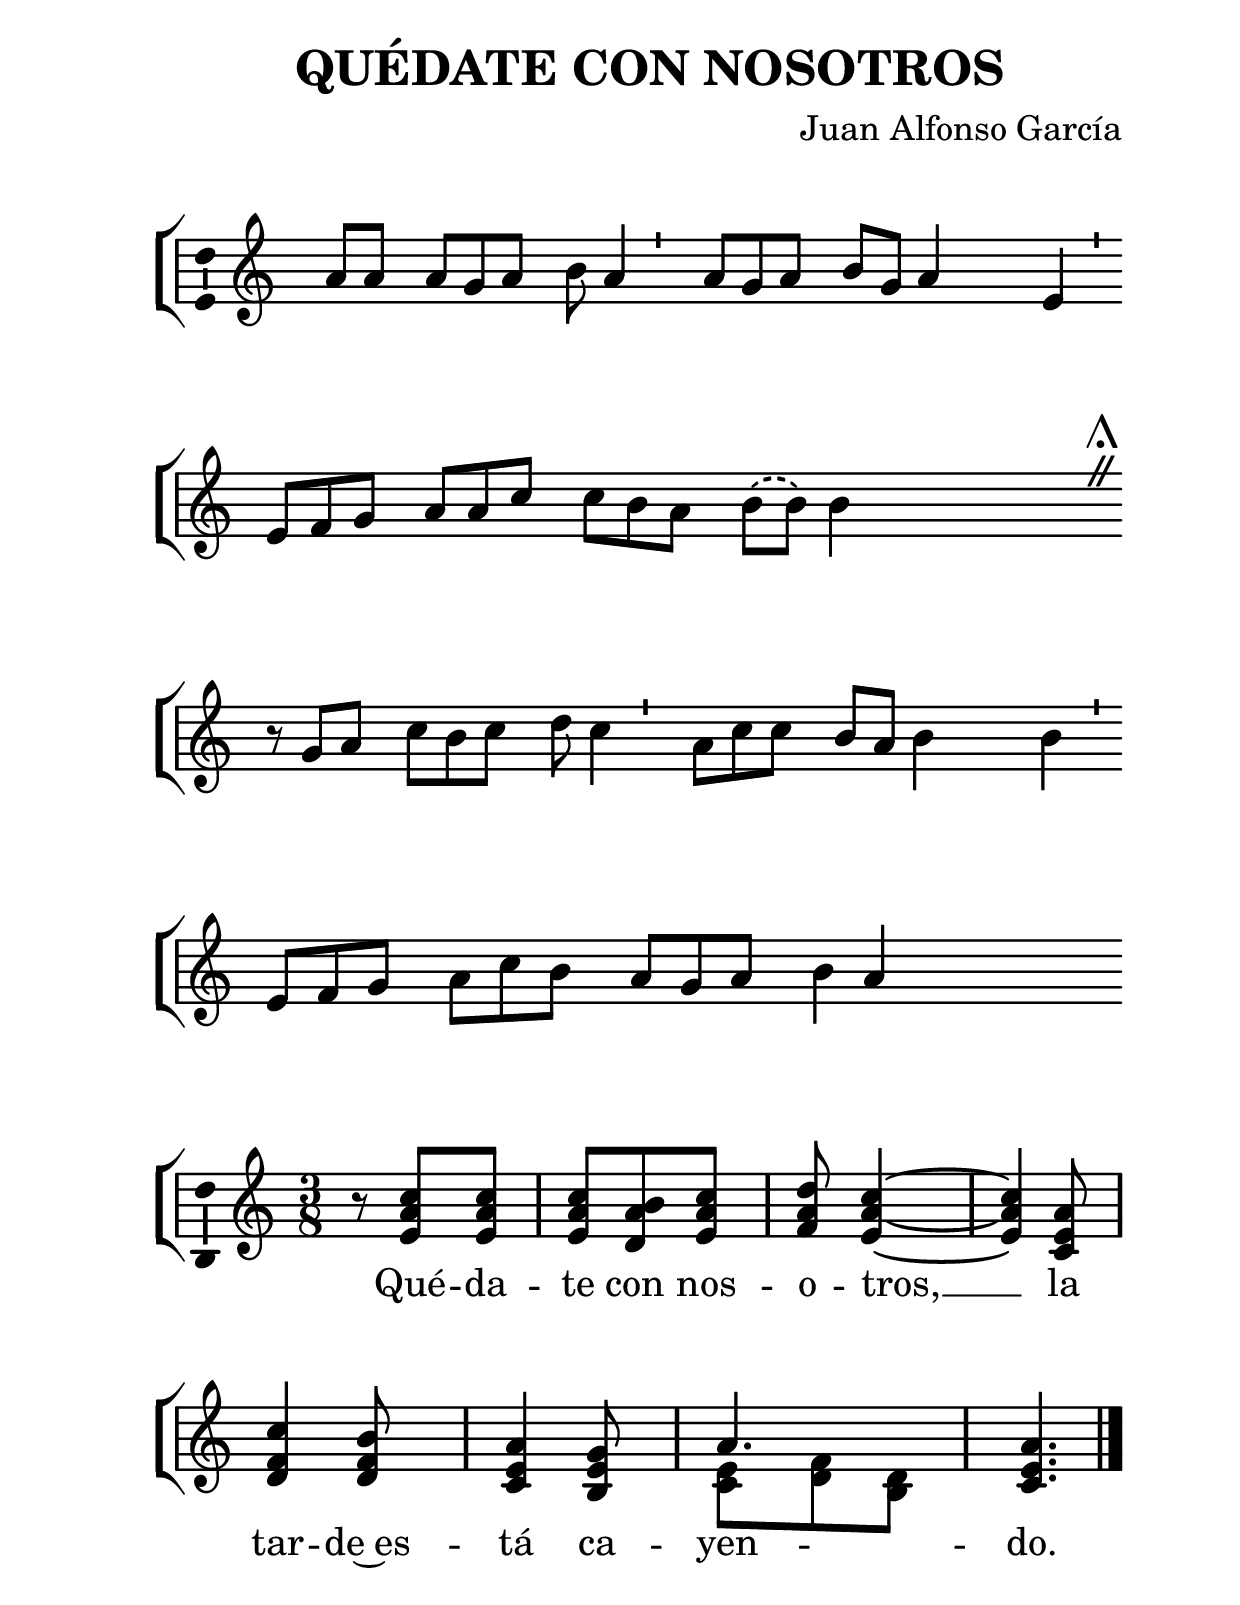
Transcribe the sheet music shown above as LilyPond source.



%versión de lilypond para la que se ha escrito esta partitura:
\version "2.16.0"

	%Tamaño papel
	#(set-default-paper-size "a4")
	%Tamaño partitura
	#(set-global-staff-size 30)
	%No responde al pulsar sobre una nota
	#(ly:set-option 'point-and-click #f)

%parámetros del encabezamiento:
\header {
	%title = "QUÉDATE CON NOSOTROS"
	title = \markup{\fontsize #-1 "QUÉDATE CON NOSOTROS"}
	subtitle = ""
	composer = "Juan Alfonso García"
	poet = ""
	meter = ""
	arranger = ""
%	tagline="Monasterio de la Madre de Dios. Buenafuente del Sistal."
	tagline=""
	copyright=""
	tiempo = ""
	usos = ""
	letra = "¿Cómo te encontraremos al declinar el día, si tu camino no es nuestro camino? Detente con nosotros; la mesa está servida, caliente el pan y envejecido el vino. ¿Cómo sabremos que eres un hombre entre los hombres, si no compartes nuestra mesa humilde? Repártenos tu cuerpo, y el gozo irá alejando la oscuridad que pesa sobre el hombre. Vimos romper el día sobre tu hermoso rostro, y al sol abrirse paso por tu frente. Que el viento de la noche no apague el fuego vivo que nos dejó tu paso en la mañana. Arroja en nuestras manos, tendidas en tu busca, las ascuas encendidas del Espíritu; y limpia, en lo más hondo del corazón del hombre, tu imagen empañada por la culpa. Quédate con nosotros, la tarde está cayendo."
	}

%parámetros asociados al papel:
\paper  {
	oddHeaderMarkup = \markup {\fill-line { \on-the-fly #not-first-page \fromproperty #'header:title \on-the-fly #not-first-page \fromproperty #'header:composer }}
	evenHeaderMarkup = \markup {\fill-line { \fromproperty #'header:composer \fromproperty #'header:title }}
	#(set-paper-size "a4")
	print-page-number = ##f
	first-page-number = 1
	print-first-page-number = ##f
%	head-separation = 3.0 \cm
	top-margin = 2.0 \cm
	bottom-margin = 0.0\cm
%%%	bottom-margin = -2.0\cm
	left-margin = 3.0 \cm
	line-width = 16.0 \cm
	indent = 8\mm
	interscoreline = 2.\mm
	between-system-space = 15\mm
%	para que las partituras no llenen la hoja:
	ragged-bottom = ##t
%	idem para la última hoja:
	ragged-last-bottom = ##f
%	para que las partituras llenen el ancho del papel:
	ragged-last = ##f
	after-title-space = 2.5 \cm
%page-count=1
%system-count=4

	%Flexible Vertical Spacing
%	markup-markup-spacing =
%	#'((basic-distance . 15) (minimum-distance . 15) (padding . 3))
	markup-system-spacing =
	#'((basic-distance . 15) (minimum-distance . 15) (padding . 3))
	system-system-spacing =
	#'((basic-distance . 15) (minimum-distance . 15) (padding . 3))
	score-system-spacing =
	#'((basic-distance . 15) (minimum-distance . 15) (padding . 5))
%	top-system-spacing = % header
%	#'((basic-distance . 8) (minimum-distance . 0) (padding . 0))
%	top-markup-spacing =
%	#'((basic-distance . 20) (minimum-distance . 20) (padding . 0))
	last-bottom-spacing = % footer
	#'((basic-distance . 5) (minimum-distance . 5) (padding . 0))
%	score-markup-spacing =
%	#'((basic-distance . 16) (minimum-distance . 13) (padding . 0))

	}


%para incluir divisiones gregorianas
\include "gregorian.ly"
%Ojo. Incluir este fichero implica desactivar la sentencia ragged-last = ##f
%Es decir, deja de justificar las partituras a la derecha


%parámetros que afectan a toda la partitura:
global =  {
	%clave de sol (G):
	\clef G
	%armadura:
%%%	\transpose a b
	\key c \major
	\tempo 4=75
	\set Score.tempoHideNote = ##t
	}

melodia =
%%%	\transpose a b
{
	\relative c'' {

\phrasingSlurDashed

\repeat volta 4 {

\time 3/8
s8 a8 a a g a b a4
\divisioMinima

a8 g a b g a4 e
\divisioMinima
\break

e8 f g a a c c b a
b8 \(b\) b4 s4
\divisioMaior
\break

\time 3/8
r8 g8 a c b c d c4
\divisioMinima

a8 c c b a b4 b
\divisioMinima
\break

e,8 f g a c b a g a
\time 4/8
b4 a s4
\finalis

}

%\bar "|."
}
}

melodiaest =
%%%	\transpose a b
{
	\relative c' {

\time 3/8
r8 <e a c>8 <e a c>
<e a c>8 <d a' b> <e a c>
<f a d>8 <e a c>4~
<e a c>4 <c e a>8
<d f c'>4 <d f b>8
<c e a>4 <b e g>8
<<
{
\voiceOne
a'4.
}
\new Voice {
\voiceTwo
<c, e>8 <d f> <b d>
}
>>
<c e a>4.

\bar "|."
}
}


texto = \lyricmode {
\set stanza =#"1. " ¿Có -- mo te~en -- con -- tra -- re -- mos al de -- cli -- nar el dí -- a,
si tu ca -- mi -- no no~es nues -- tro ca -- mi -- _ no?
De -- ten -- te con no -- so -- tros; la me -- sa~es -- tá ser -- vi -- da,
ca -- lien -- te~el pan y~en -- ve -- je -- ci -- do~el vi -- no.
	}

textodos = \lyricmode {
\set stanza =#"2. " ¿Có -- mo sa -- bre -- mos que~e -- res un hom -- bre~en -- tre los hom -- bres,
si no com -- par -- tes nues -- tra me -- sa~hu -- mil -- _ de?
Re -- pár -- te -- nos tu cuer -- po, y~el go -- zo~i -- rá~a -- le -- jan -- do
la~os -- cu -- ri -- dad que pe -- sa so -- bre~el hom -- bre.
	}

textotres = \lyricmode {
\set stanza =#"3. " Vi -- mos rom -- per el dí -- a so -- bre tu~her -- mo -- so ros -- tro,
y~al sol a -- brir -- se pa -- so por tu fren -- _ te.
Que~el vien -- to de la no -- che no~a -- pa -- gue~el fue -- go vi -- vo
que nos de -- jó tu pa -- so~en la ma -- ña -- na.
	}

textocuatro = \lyricmode {
\set stanza =#"4. " A -- rro -- ja~en nues -- tras ma -- nos, ten -- di -- das en tu bus -- ca,
las as -- cuas en -- cen -- di -- das del Es -- pí -- ri -- tu;
y lim -- pia,~en lo más hon -- do del co -- ra -- zón del hom -- bre,
tu~i -- ma -- gen em -- pa -- ña -- da por la cul -- pa.
	}

textoest = \lyricmode {
Qué -- da -- te con nos -- o -- tros, __
la tar -- de~es -- tá ca -- yen -- do.
	}


vozStaff = \context Voice = vozStaff
\with {\consists "Ambitus_engraver"}
<<
	\set Staff.instrumentName = ""
	\set Staff.shortInstrumentName = ""
	\set Staff.midiInstrument = #"acoustic grand"
	\set Staff.midiMinimumVolume = #0.7
	\set Staff.midiMaximumVolume = #0.9
	\global
	\melodia
	>>

vozestStaff = \context Voice = vozestStaff
\with {\consists "Ambitus_engraver"}
<<
	\set Staff.instrumentName = ""
	\set Staff.shortInstrumentName = ""
	\set Staff.midiInstrument = #"acoustic grand"
	\set Staff.midiMinimumVolume = #0.7
	\set Staff.midiMaximumVolume = #0.9
	\global
	\melodiaest
	>>


textoStaff = \context Lyrics = textoStaff <<
%	\set vocalName =#"1. "
	\set shortVocalName =#"1. "
	\lyricsto vozStaff \texto
	>>

textodosStaff = \context Lyrics = textodosStaff <<
%	\set vocalName =#"2. "
	\set shortVocalName =#"2. "
	\lyricsto vozStaff \textodos
	>>

textotresStaff = \context Lyrics = textotresStaff <<
%	\set vocalName =#"3. "
	\set shortVocalName =#"3. "
	\lyricsto vozStaff \textotres
	>>

textocuatroStaff = \context Lyrics = textocuatroStaff <<
%	\set vocalName =#"4. "
	\set shortVocalName =#"4. "
	\lyricsto vozStaff \textocuatro
	>>

textoestStaff = \context Lyrics = textoestStaff <<
%	\set vocalName =#"E. "
%	\set shortVocalName =#"E. "
	\lyricsto vozestStaff \textoest
	>>


\book {
	\score {
		\context ChoirStaff {
			\override StaffGroup.SystemStartBracket #'collapse-height = #1
			\override Score.SystemStartBar #'collapse-height = #1
			<<
			\vozStaff
			\textoStaff
			\textodosStaff
			\textotresStaff
			\textocuatroStaff
			>>
		}
		\layout {
ragged-last = ##f
	    		\context {
				\Lyrics
				%\override LyricText #'font-size = #2
				}
	   		\context {
				\Score
				%\override StaffSymbol #'staff-space = #(magstep +3)
				\override InstrumentName #'X-offset = #1.5
				\override InstrumentName #'font-series = #'bold
				}
			\context {
				\Staff
				\remove "Time_signature_engraver"
				\override BarLine #'transparent = ##t
				}
			}
		}
	\score {
		\context ChoirStaff {
			\override StaffGroup.SystemStartBracket #'collapse-height = #1
			\override Score.SystemStartBar #'collapse-height = #1
			<<
			\vozestStaff
			\textoestStaff
			>>
		}
		\layout {
ragged-last = ##f
	    		\context {
				\Lyrics
				%\override LyricText #'font-size = #2
				}
	   		\context {
				\Score
				%\override StaffSymbol #'staff-space = #(magstep +3)
				\override InstrumentName #'X-offset = #1.5
				\override InstrumentName #'font-series = #'bold
				}
%%%			\context {
%%%				\Staff
%%%				\remove "Time_signature_engraver"
%%%				\override BarLine #'transparent = ##t
%%%				}
			}
		}
	\score {
		\context ChoirStaff {
			\override StaffGroup.SystemStartBracket #'collapse-height = #1
			\override Score.SystemStartBar #'collapse-height = #1
			<<
			\vozStaff
			>>
			<<
			\vozestStaff
			>>
		}
		\midi {
	  		\context {
	  			\Score
				tempoWholesPerMinute = #(ly:make-moment 70 4)
				}
			}
		}
}


